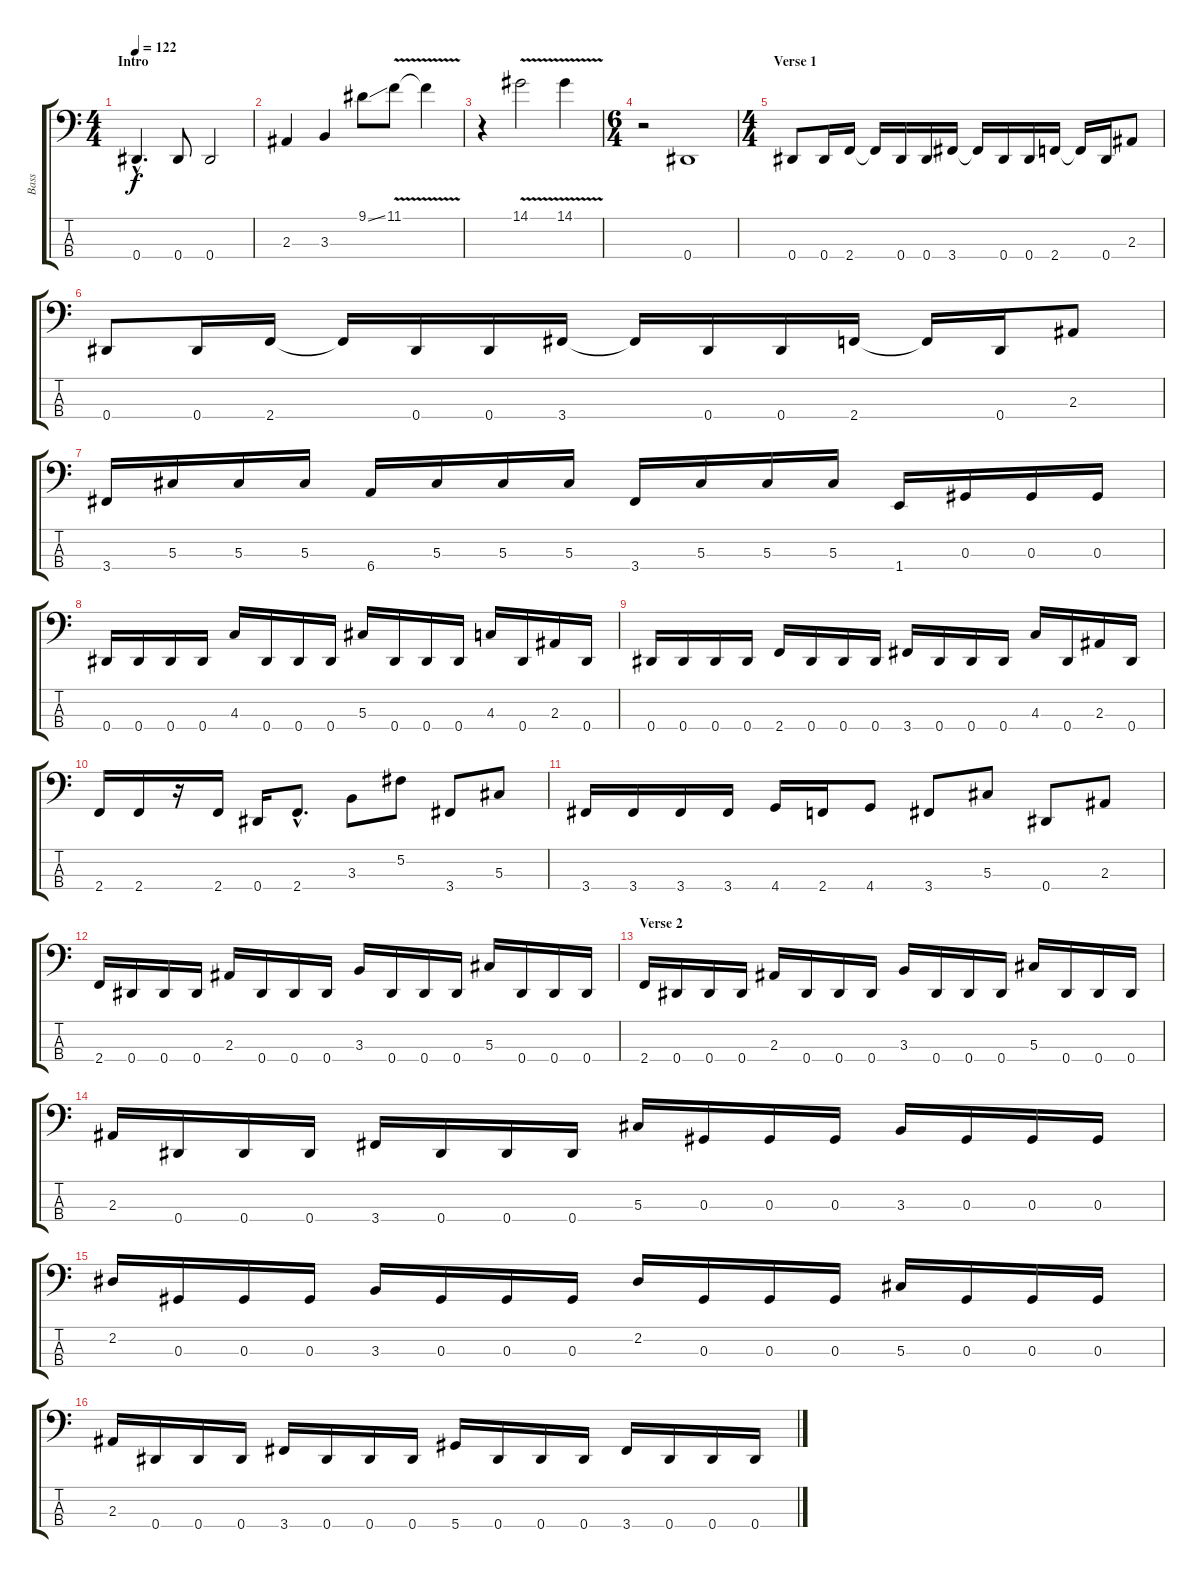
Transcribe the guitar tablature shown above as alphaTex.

\track ("Bass" "Bass") {instrument electricbasspick}
\staff {score tabs}
\tuning (Gb2 Db2 Ab1 Eb1) {hide}
\ts (4 4)
\section ("" "Intro")
\tempo 122
\clef f4
\ks c
0.4{hac}.4{d dy f instrument electricbassfinger} 0.4.8 0.4.2 |
2.3.4 3.3.4 9.1{ss}.8 11.1{v}.8 11.1{t}.4 |
r.4 14.1{v}.2 14.1{v}.4 |
\ts (6 4)
r.2 0.4.1{instrument electricbasspick} |
\ts (4 4)
\section ("" "Verse 1")
0.4.8 0.4.16 2.4.16 2.4{t}.16 0.4.16 0.4.16 3.4.16 3.4{t}.16 0.4.16 0.4.16 2.4.16 2.4{t}.16 0.4.16 2.3.8 |
0.4.8 0.4.16 2.4.16 2.4{t}.16 0.4.16 0.4.16 3.4.16 3.4{t}.16 0.4.16 0.4.16 2.4.16 2.4{t}.16 0.4.16 2.3.8 |
3.4.16 5.3.16 5.3.16 5.3.16 6.4.16 5.3.16 5.3.16 5.3.16 3.4.16 5.3.16 5.3.16 5.3.16 1.4.16 0.3.16 0.3.16 0.3.16 |
0.4.16 0.4.16 0.4.16 0.4.16 4.3.16 0.4.16 0.4.16 0.4.16 5.3.16 0.4.16 0.4.16 0.4.16 4.3.16 0.4.16 2.3.16 0.4.16 |
0.4.16 0.4.16 0.4.16 0.4.16 2.4.16 0.4.16 0.4.16 0.4.16 3.4.16 0.4.16 0.4.16 0.4.16 4.3.16 0.4.16 2.3.16 0.4.16 |
2.4.16 2.4.16 r.16 2.4.16 0.4.16 2.4{hac}.8{d} 3.3.8 5.2.8 3.4.8 5.3.8 |
3.4.16 3.4.16 3.4.16 3.4.16 4.4.16 2.4.16 4.4.8 3.4.8 5.3.8 0.4.8 2.3.8 |
2.4.16 0.4.16 0.4.16 0.4.16 2.3.16 0.4.16 0.4.16 0.4.16 3.3.16 0.4.16 0.4.16 0.4.16 5.3.16 0.4.16 0.4.16 0.4.16 |
\section ("" "Verse 2")
2.4.16 0.4.16 0.4.16 0.4.16 2.3.16 0.4.16 0.4.16 0.4.16 3.3.16 0.4.16 0.4.16 0.4.16 5.3.16 0.4.16 0.4.16 0.4.16 |
2.3.16 0.4.16 0.4.16 0.4.16 3.4.16 0.4.16 0.4.16 0.4.16 5.3.16 0.3.16 0.3.16 0.3.16 3.3.16 0.3.16 0.3.16 0.3.16 |
2.2.16 0.3.16 0.3.16 0.3.16 3.3.16 0.3.16 0.3.16 0.3.16 2.2.16 0.3.16 0.3.16 0.3.16 5.3.16 0.3.16 0.3.16 0.3.16 |
2.3.16 0.4.16 0.4.16 0.4.16 3.4.16 0.4.16 0.4.16 0.4.16 5.4.16 0.4.16 0.4.16 0.4.16 3.4.16 0.4.16 0.4.16 0.4.16
